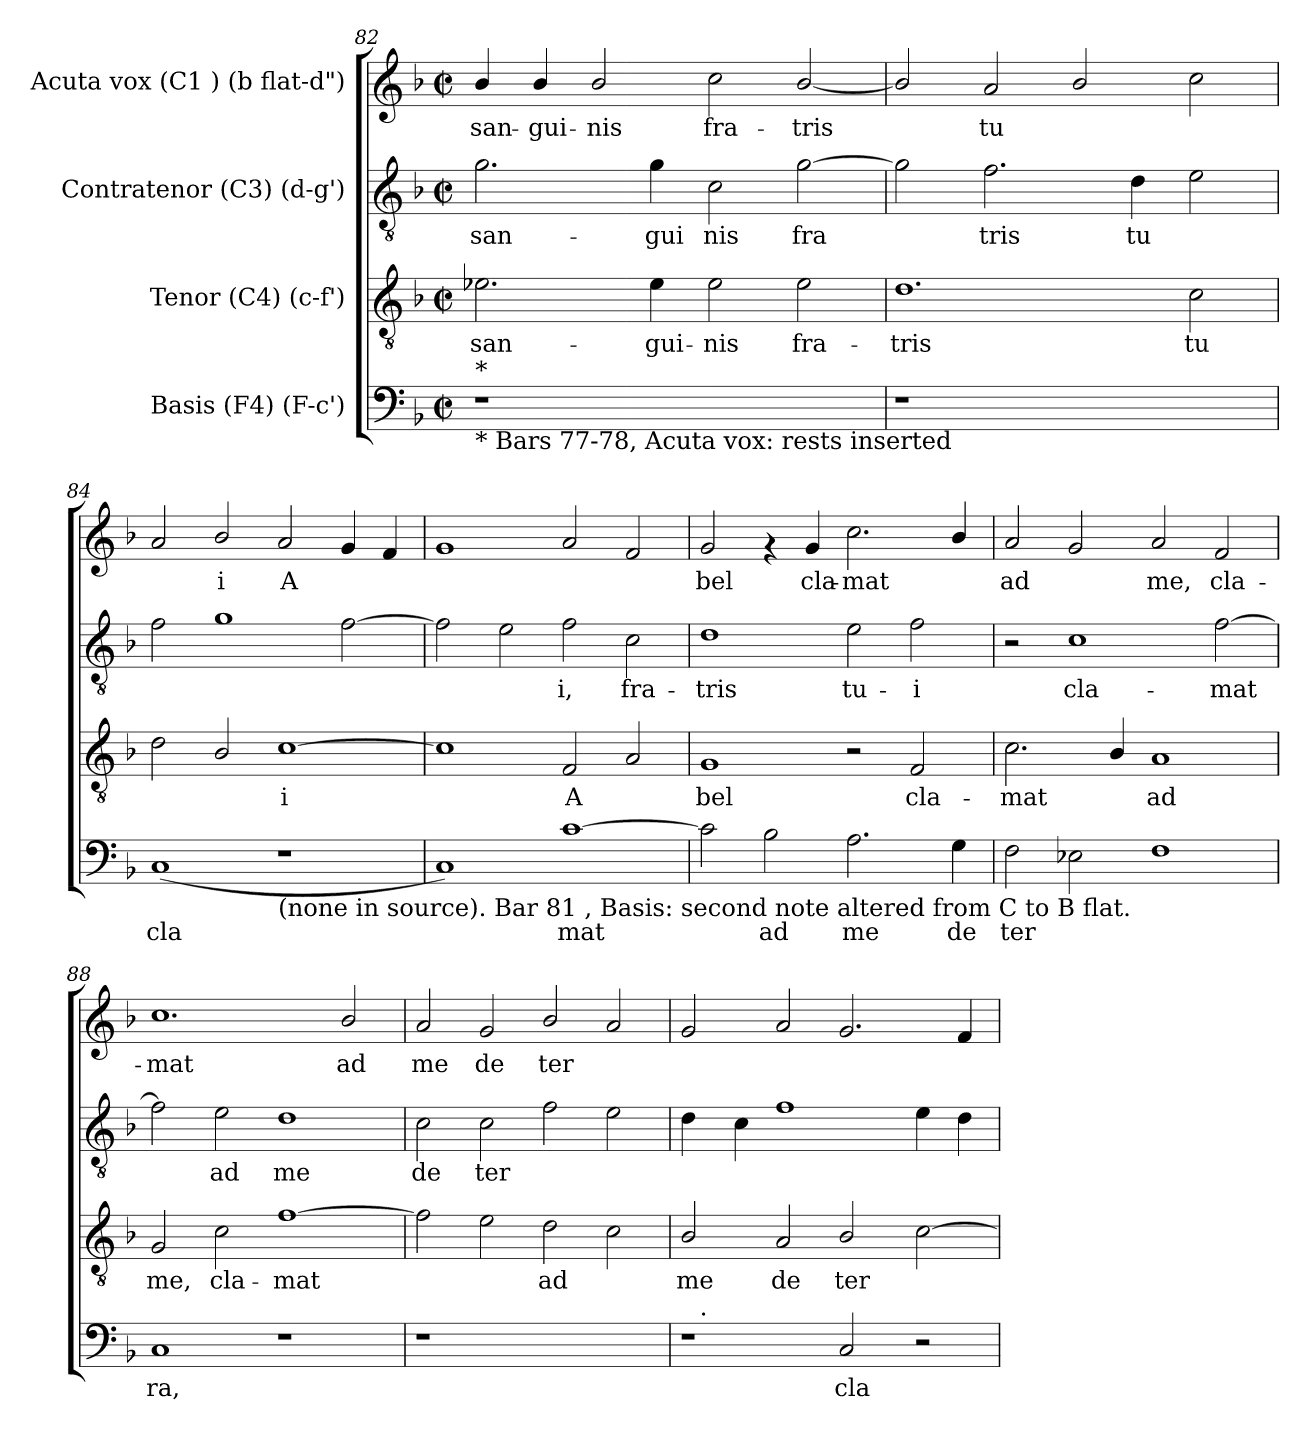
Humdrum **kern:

**kern	**text	**kern	**text	**kern	**text	**kern	**text
*part4	*part4	*part3	*part3	*part2	*part2	*part1	*part1
*staff4	*staff4	*staff3	*staff3	*staff2	*staff2	*staff1	*staff1
*I"Basis (F4)  (F-c')	*	*I"Tenor (C4)  (c-f')	*	*I"Contratenor (C3)  (d-g')	*	*I"Acuta vox (C1 )  (b flat-d")	*
*clefF4	*	*clefGv2	*	*clefGv2	*	*clefG2	*
*k[b-]	*	*k[b-]	*	*k[b-]	*	*k[b-]	*
*F:	*	*F:	*	*F:	*	*F:	*
*M2/2	*	*M2/2	*	*M2/2	*	*M2/2	*
*met(c|)	*	*met(c|)	*	*met(c|)	*	*met(c|)	*
=82	=82	=82	=82	=82	=82	=82	=82
!LO:TX:a:t=*	!	!	!	!	!	!	!
!LO:TX:b:t=* Bars 77-78, Acuta vox&colon; rests inserted	!	!	!	!	!	!	!
!	!	!	!LO:LY:b:cj	!	!LO:LY:b:cj	!	!LO:LY:b:cj
1r	.	2.e-X\	san-	2.g\	san-	4b-/	san-
!	!	!	!	!	!	!	!LO:LY:b:cj
.	.	.	.	.	.	4b-/	-gui-
!	!	!	!	!	!	!	!LO:LY:b:cj
.	.	.	.	.	.	2b-/	-nis
!	!	!	!LO:LY:b:cj	!	!LO:LY:b:cj	!	!
.	.	4e-\	-gui-	4g\	-gui	.	.
!	!	!	!LO:LY:b:cj	!	!LO:LY:b:cj	!	!LO:LY:b:cj
1ryy	.	2e-\	-nis	2c\	nis	2cc\	fra-
!	!	!	!LO:LY:b:cj	!	!LO:LY:b:cj	!	!LO:LY:b:cj
.	.	2e-\	fra-	[>2g\	fra-	[<2b-/	-tris
=83	=83	=83	=83	=83	=83	=83	=83
!	!	!	!LO:LY:b:cj	!	!LO:LY:b:cj	!	!LO:LY:b:cj
1r	.	1.d	-tris	2g\]	--	2b-/]	.
!	!	!	!	!	!LO:LY:b:cj	!	!LO:LY:b:cj
.	.	.	.	2.f\	-tris	2a/	tu-
!	!	!	!	!	!	!	!LO:LY:b:cj
1ryy	.	.	.	.	.	2b-/	--
!	!	!	!	!	!LO:LY:b:cj	!	!
.	.	.	.	4d\	tu-	.	.
!	!	!	!LO:LY:b:cj	!	!LO:LY:b:cj	!	!LO:LY:b:cj
.	.	2c\	tu-	2e\	--	2cc\	--
=84	=84	=84	=84	=84	=84	=84	=84
!	!LO:LY:b:cj	!	!LO:LY:b:cj	!	!LO:LY:b:cj	!	!LO:LY:b:cj
(>1C	cla-	2d\	--	2f\	--	2a/	--
!	!	!	!LO:LY:b:cj	!	!LO:LY:b:cj	!	!LO:LY:b:cj
.	.	2B-/	--	1g	--	2b-/	-i
!LO:TX:b:t=(none in source). Bar 81 , Basis&colon; second note altered from C to B flat.	!	!	!	!	!	!	!
!	!	!	!LO:LY:b:cj	!	!	!	!LO:LY:b:cj
1r	.	[>1c	-i	.	.	2a/	A-
!	!	!	!	!	!LO:LY:b:cj	!	!LO:LY:b:cj
.	.	.	.	[>2f\	--	4g/	--
!	!	!	!	!	!	!	!LO:LY:b:cj
.	.	.	.	.	.	4f/	--
!!LO:PB:g=z
=85	=85	=85	=85	=85	=85	=85	=85
!	!LO:LY:b:cj	!	!LO:LY:b:cj	!	!LO:LY:b:cj	!	!LO:LY:b:cj
1C)	--	1c]	.	2f\]	--	1g	--
!	!	!	!	!	!LO:LY:b:cj	!	!
.	.	.	.	2e\	--	.	.
!	!LO:LY:b:cj	!	!LO:LY:b:cj	!	!LO:LY:b:cj	!	!LO:LY:b:cj
[>1c	-mat	2F/	A-	2f\	-i,	2a/	--
!	!	!	!LO:LY:b:cj	!	!LO:LY:b:cj	!	!LO:LY:b:cj
.	.	2A/	--	2c\	fra-	2f/	--
=86	=86	=86	=86	=86	=86	=86	=86
!	!LO:LY:b:cj	!	!LO:LY:b:cj	!	!LO:LY:b:cj	!	!LO:LY:b:cj
2c\]	.	1G	-bel	1d	-tris	2g/	-bel
!	!LO:LY:b:cj	!	!	!	!	!	!
2B-\	ad	.	.	.	.	4rf	.
!	!	!	!	!	!	!	!LO:LY:b:cj
.	.	.	.	.	.	4g/	cla-
!	!LO:LY:b:cj	!	!	!	!LO:LY:b:cj	!	!LO:LY:b:cj
2.A\	me	2r	.	2e\	tu-	2.cc\	-mat
!	!	!	!LO:LY:b:cj	!	!LO:LY:b:cj	!	!
.	.	2F/	cla-	2f\	-i	.	.
!	!LO:LY:b:cj	!	!	!	!	!	!LO:LY:b:cj
4G\	de	.	.	.	.	4b-/	.
=87	=87	=87	=87	=87	=87	=87	=87
!	!LO:LY:b:cj	!	!LO:LY:b:cj	!	!	!	!LO:LY:b:cj
2F\	ter-	2.c\	-mat	2r	.	2a/	ad
!	!LO:LY:b:cj	!	!	!	!LO:LY:b:cj	!	!LO:LY:b:cj
2E-X\	--	.	.	1c	cla-	2g/	.
!	!	!	!LO:LY:b:cj	!	!	!	!
.	.	4B-/	.	.	.	.	.
!	!LO:LY:b:cj	!	!LO:LY:b:cj	!	!	!	!LO:LY:b:cj
1F	--	1A	ad	.	.	2a/	me,
!	!	!	!	!	!LO:LY:b:cj	!	!LO:LY:b:cj
.	.	.	.	[>2f\	-mat	2f/	cla-
=88	=88	=88	=88	=88	=88	=88	=88
!	!LO:LY:b:cj	!	!LO:LY:b:cj	!	!LO:LY:b:cj	!	!LO:LY:b:cj
1C	-ra,	2G/	me,	2f\]	.	1.cc	-mat
!	!	!	!LO:LY:b:cj	!	!LO:LY:b:cj	!	!
.	.	2c\	cla-	2e\	ad	.	.
!	!	!	!LO:LY:b:cj	!	!LO:LY:b:cj	!	!
1r	.	[<1f	-mat	1d	me	.	.
!	!	!	!	!	!	!	!LO:LY:b:cj
.	.	.	.	.	.	2b-/	ad
!!LO:LB:g=z
=89	=89	=89	=89	=89	=89	=89	=89
!	!	!	!LO:LY:b:cj	!	!LO:LY:b:cj	!	!LO:LY:b:cj
1r	.	2f\]	.	2c\	de	2a/	me
!	!	!	!LO:LY:b:cj	!	!LO:LY:b:cj	!	!LO:LY:b:cj
.	.	2e\	.	2c\	ter-	2g/	de
!	!	!	!LO:LY:b:cj	!	!LO:LY:b:cj	!	!LO:LY:b:cj
1ryy	.	2d\	ad	2f\	--	2b-/	ter-
!	!	!	!LO:LY:b:cj	!	!LO:LY:b:cj	!	!LO:LY:b:cj
.	.	2c\	.	2e\	--	2a/	--
=90	=90	=90	=90	=90	=90	=90	=90
!	!	!	!LO:LY:b:cj	!	!LO:LY:b:cj	!	!LO:LY:b:cj
*^	*	*	*	*	*	*	*
1r	16ryy	.	2B-/	me	4d\	--	2g/	--
!	!LO:TX:a:t=.	!	!	!	!	!	!	!
.	1ryy	.	.	.	.	.	.	.
!	!	!	!	!	!	!LO:LY:b:cj	!	!
.	.	.	.	.	4c\	--	.	.
!	!	!	!	!LO:LY:b:cj	!	!LO:LY:b:cj	!	!LO:LY:b:cj
.	.	.	2A/	de	1f	--	2a/	--
!	!	!LO:LY:b:cj	!	!LO:LY:b:cj	!	!	!	!LO:LY:b:cj
2C/	.	cla-	2B-/	ter-	.	.	2.g/	--
.	2...ryy	.	.	.	.	.	.	.
!	!	!	!	!LO:LY:b:cj	!	!LO:LY:b:cj	!	!
2r	.	.	[>2c\	--	4e\	--	.	.
!	!	!	!	!	!	!LO:LY:b:cj	!	!LO:LY:b:cj
.	.	.	.	.	4d\	--	4f/	--
*v	*v	*	*	*	*	*	*	*
=	=	=	=	=	=	=	=
*-	*-	*-	*-	*-	*-	*-	*-
